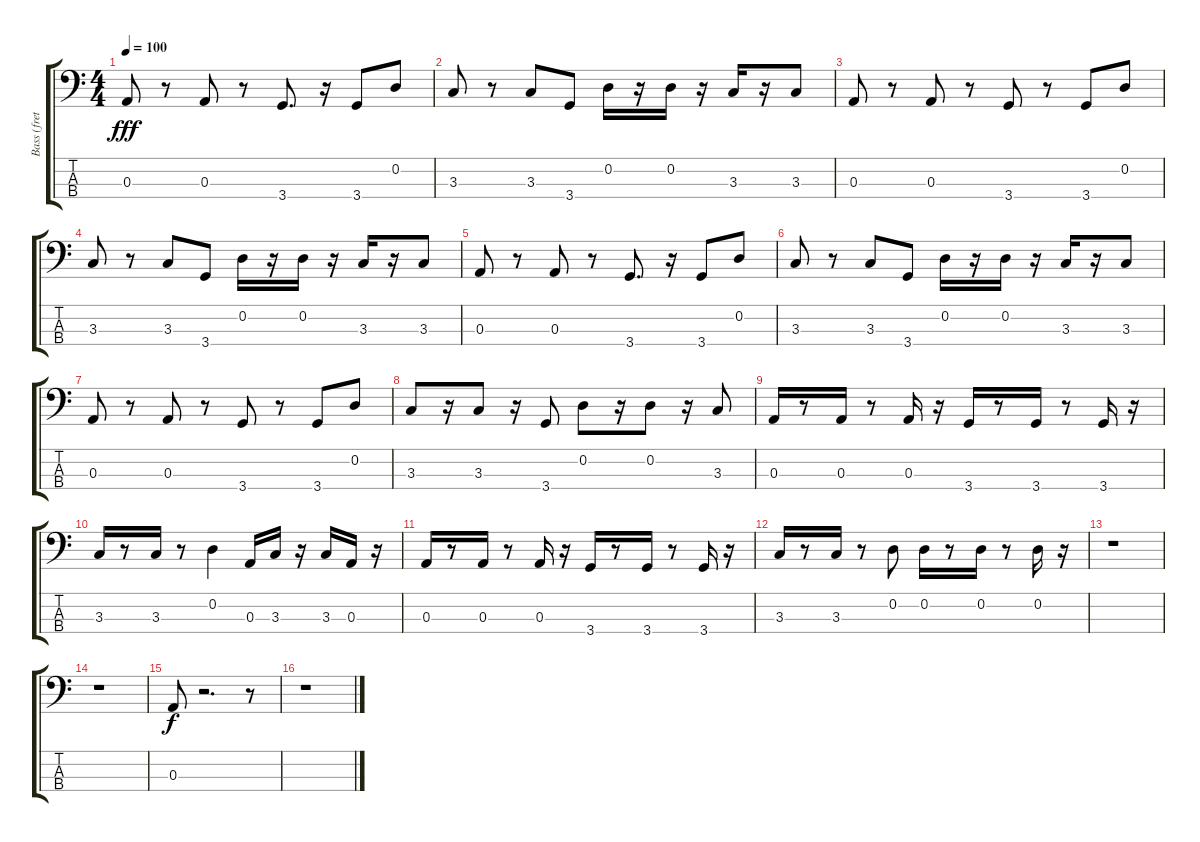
\track ("Bass (fretless acouctic)" "Bass (fret") {instrument fretlessbass}
\staff {score tabs}
\tuning (G2 D2 A1 E1) {hide}
\ts (4 4)
\tempo 100
\clef f4
\ks c
0.3.8{dy fff} r.8 0.3.8 r.8 3.4.8{d} r.16 3.4.8 0.2.8 |
3.3.8 r.8 3.3.8 3.4.8 0.2.16 r.16 0.2.16 r.16 3.3.16 r.16 3.3.8 |
0.3.8 r.8 0.3.8 r.8 3.4.8 r.8 3.4.8 0.2.8 |
3.3.8 r.8 3.3.8 3.4.8 0.2.16 r.16 0.2.16 r.16 3.3.16 r.16 3.3.8 |
0.3.8 r.8 0.3.8 r.8 3.4.8{d} r.16 3.4.8 0.2.8 |
3.3.8 r.8 3.3.8 3.4.8 0.2.16 r.16 0.2.16 r.16 3.3.16 r.16 3.3.8 |
0.3.8 r.8 0.3.8 r.8 3.4.8 r.8 3.4.8 0.2.8 |
3.3.8 r.16 3.3.8 r.16 3.4.8 0.2.8 r.16 0.2.8 r.16 3.3.8 |
0.3.16 r.8 0.3.16 r.8 0.3.16 r.16 3.4.16 r.8 3.4.16 r.8 3.4.16 r.16 |
3.3.16 r.8 3.3.16 r.8 0.2.4 0.3.16 3.3.16 r.16 3.3.16 0.3.16 r.16 |
0.3.16 r.8 0.3.16 r.8 0.3.16 r.16 3.4.16 r.8 3.4.16 r.8 3.4.16 r.16 |
3.3.16 r.8 3.3.16 r.8 0.2.8 0.2.16 r.8 0.2.16 r.8 0.2.16 r.16 |
r.1 |
r.1 |
0.3.8{dy f} r.2{d} r.8 |
r.1
